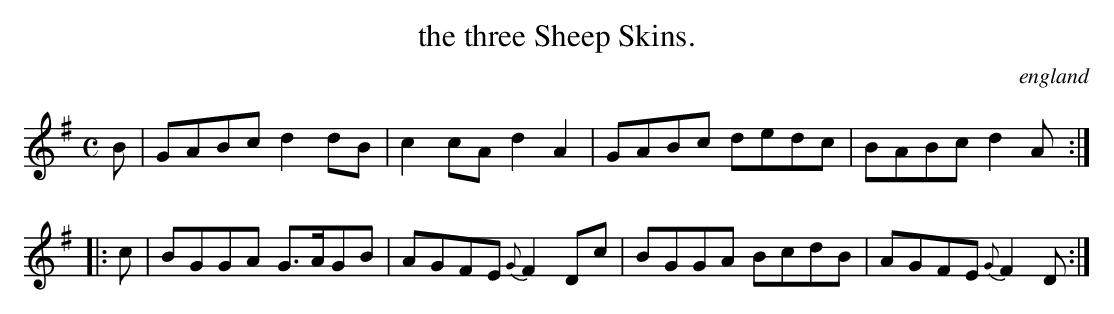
X:1
T:the three Sheep Skins.
O:england
M:C
L:1/8
K:DMix
B|GABc d2 dB|c2cA    d2A2|GABc dedc|BABc    d2A::
c|BGGA G>AGB|AGFE {G}F2Dc|BGGA BcdB|AGFE {G}F2D:|
